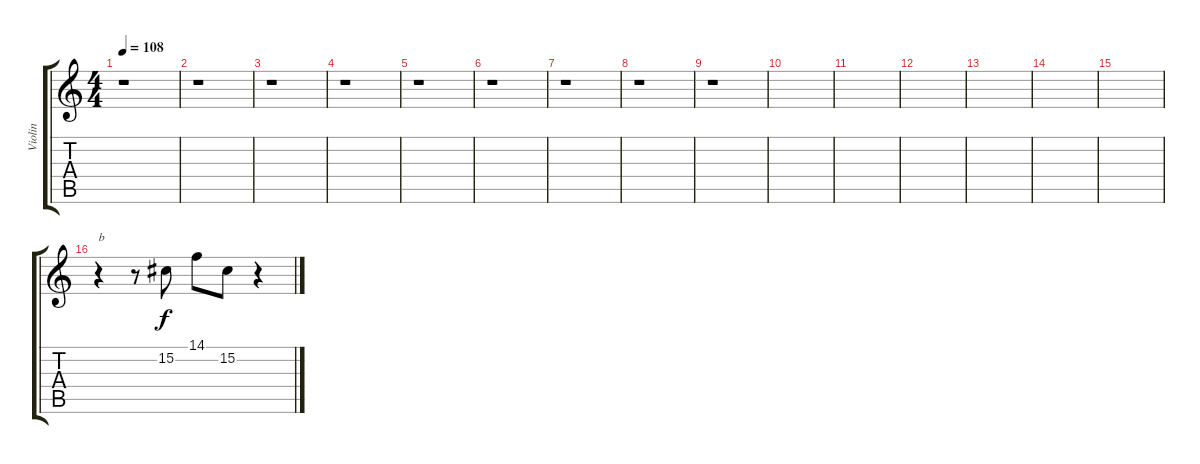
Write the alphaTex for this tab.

\track ("Violin" "Violin") {instrument violin}
\staff {score tabs}
\tuning (Eb4 Bb3 Gb3 Db3 Ab2 Eb2) {hide}
\ts (4 4)
\tempo 108
\clef g2
\ks c
r.1{dy f} |
r.1 |
r.1 |
r.1 |
r.1 |
r.1 |
r.1 |
r.1 |
r.1 |
|
|
|
|
|
|
r.4{txt "b"} r.8 15.2.8 14.1.8 15.2.8 r.4
